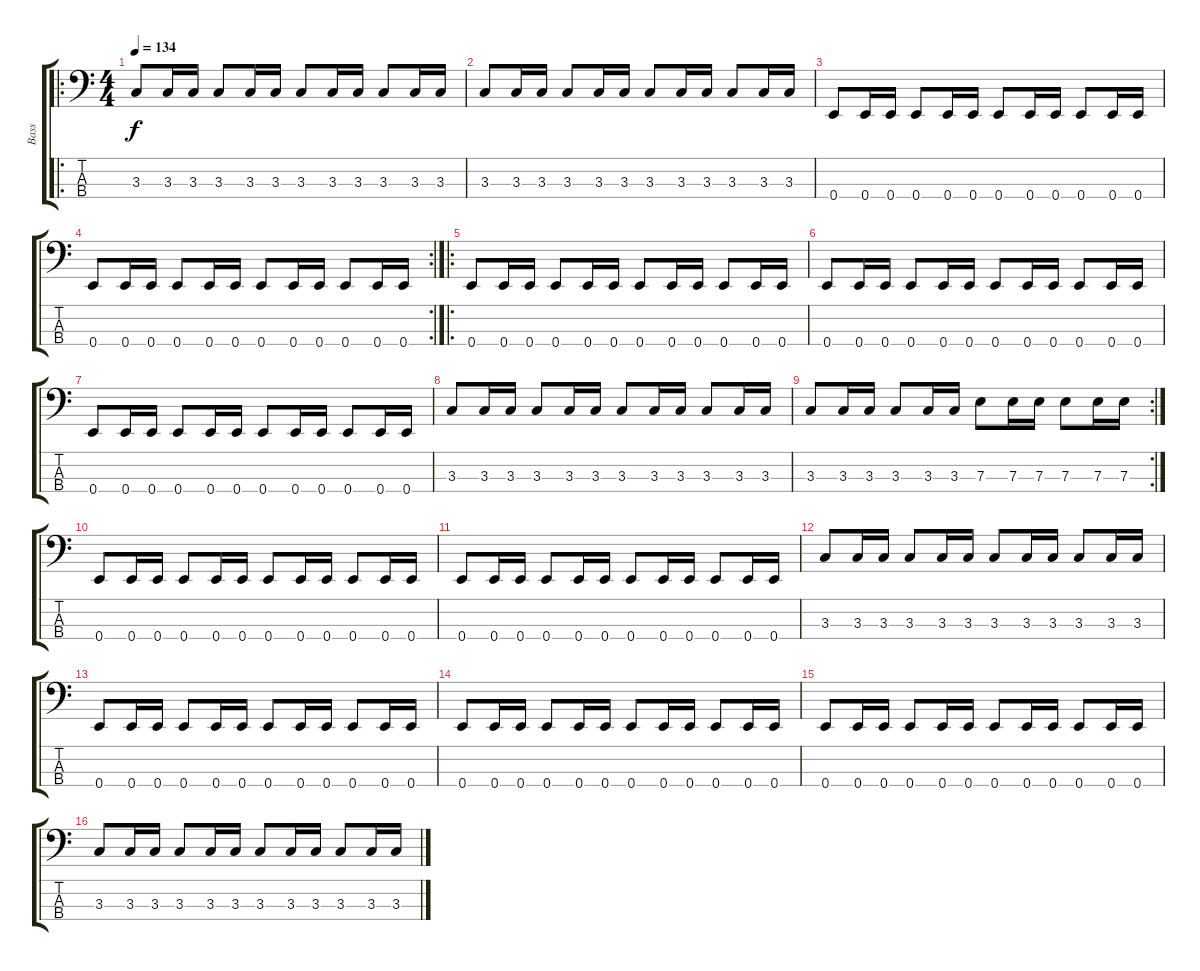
\track ("Bass" "Bass") {instrument electricbassfinger}
\staff {score tabs}
\tuning (G2 D2 A1 E1) {hide}
\ro
\ts (4 4)
\tempo 134
\clef f4
\ks c
3.3.8{dy f} 3.3.16 3.3.16 3.3.8 3.3.16 3.3.16 3.3.8 3.3.16 3.3.16 3.3.8 3.3.16 3.3.16 |
3.3.8 3.3.16 3.3.16 3.3.8 3.3.16 3.3.16 3.3.8 3.3.16 3.3.16 3.3.8 3.3.16 3.3.16 |
0.4.8 0.4.16 0.4.16 0.4.8 0.4.16 0.4.16 0.4.8 0.4.16 0.4.16 0.4.8 0.4.16 0.4.16 |
\rc 2
0.4.8 0.4.16 0.4.16 0.4.8 0.4.16 0.4.16 0.4.8 0.4.16 0.4.16 0.4.8 0.4.16 0.4.16 |
\ro
0.4.8 0.4.16 0.4.16 0.4.8 0.4.16 0.4.16 0.4.8 0.4.16 0.4.16 0.4.8 0.4.16 0.4.16 |
0.4.8 0.4.16 0.4.16 0.4.8 0.4.16 0.4.16 0.4.8 0.4.16 0.4.16 0.4.8 0.4.16 0.4.16 |
0.4.8 0.4.16 0.4.16 0.4.8 0.4.16 0.4.16 0.4.8 0.4.16 0.4.16 0.4.8 0.4.16 0.4.16 |
3.3.8 3.3.16 3.3.16 3.3.8 3.3.16 3.3.16 3.3.8 3.3.16 3.3.16 3.3.8 3.3.16 3.3.16 |
\rc 2
3.3.8 3.3.16 3.3.16 3.3.8 3.3.16 3.3.16 7.3.8 7.3.16 7.3.16 7.3.8 7.3.16 7.3.16 |
0.4.8 0.4.16 0.4.16 0.4.8 0.4.16 0.4.16 0.4.8 0.4.16 0.4.16 0.4.8 0.4.16 0.4.16 |
0.4.8 0.4.16 0.4.16 0.4.8 0.4.16 0.4.16 0.4.8 0.4.16 0.4.16 0.4.8 0.4.16 0.4.16 |
3.3.8 3.3.16 3.3.16 3.3.8 3.3.16 3.3.16 3.3.8 3.3.16 3.3.16 3.3.8 3.3.16 3.3.16 |
0.4.8 0.4.16 0.4.16 0.4.8 0.4.16 0.4.16 0.4.8 0.4.16 0.4.16 0.4.8 0.4.16 0.4.16 |
0.4.8 0.4.16 0.4.16 0.4.8 0.4.16 0.4.16 0.4.8 0.4.16 0.4.16 0.4.8 0.4.16 0.4.16 |
0.4.8 0.4.16 0.4.16 0.4.8 0.4.16 0.4.16 0.4.8 0.4.16 0.4.16 0.4.8 0.4.16 0.4.16 |
3.3.8 3.3.16 3.3.16 3.3.8 3.3.16 3.3.16 3.3.8 3.3.16 3.3.16 3.3.8 3.3.16 3.3.16
